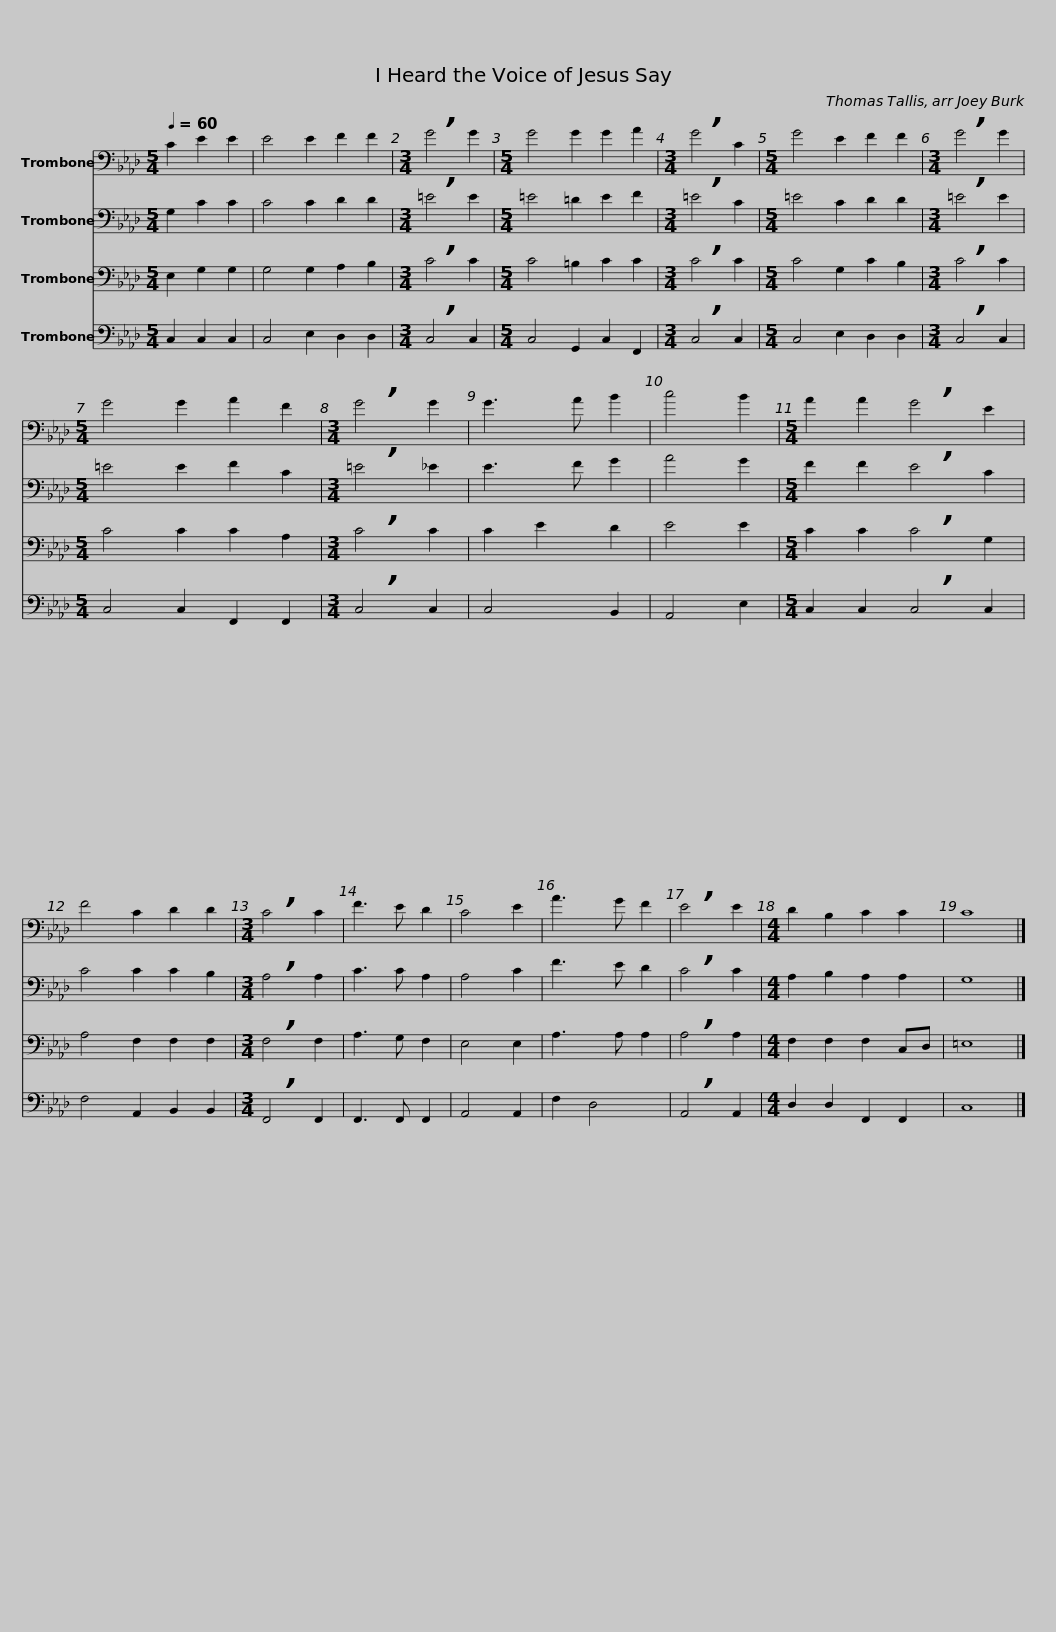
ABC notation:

X:1
%%score 1 2 3 4
L:1/8
Q:1/4=60
M:5/4
I:linebreak $
K:Ab
V:1 bass
V:2 bass
V:3 bass
V:4 bass
V:1
 C2 E2 E2 | E4 E2 F2 F2 |[M:3/4] !breath!G4 G2 |[M:5/4] G4 G2 G2 A2 |[M:3/4] !breath!G4 C2 | %5
[M:5/4] G4 E2 F2 F2 |$[M:3/4] !breath!G4 G2 |[M:5/4] G4 G2 A2 F2 |[M:3/4] !breath!G4 G2 | G3 A B2 | %10
 c4 B2 |[M:5/4] A2 A2 !breath!G4 E2 | F4 C2 D2 D2 |$[M:3/4] !breath!C4 C2 | F3 E D2 | %15
 C4 E2 | A3 G F2 | !breath!E4 E2 |[M:4/4] D2 B,2 C2 C2 | C8 |] %20
V:2
 G,2 C2 C2 | C4 C2 D2 D2 |[M:3/4] !breath!=E4 E2 |[M:5/4] =E4 =D2 E2 F2 |[M:3/4] !breath!=E4 C2 | %5
[M:5/4] =E4 C2 D2 D2 |$[M:3/4] !breath!=E4 E2 |[M:5/4] =E4 E2 F2 C2 |[M:3/4] !breath!=E4 _E2 | E3 F G2 | %10
 A4 G2 |[M:5/4] F2 F2 !breath!E4 C2 | C4 C2 C2 B,2 |$[M:3/4] !breath!A,4 A,2 | C3 C A,2 | %15
 A,4 C2 | F3 E D2 | !breath!C4 C2 |[M:4/4] A,2 B,2 A,2 A,2 | G,8 |] %20
V:3
 E,2 G,2 G,2 | G,4 G,2 A,2 B,2 |[M:3/4] !breath!C4 C2 |[M:5/4] C4 =B,2 C2 C2 |[M:3/4] !breath!C4 C2 | %5
[M:5/4] C4 G,2 C2 B,2 |$[M:3/4] !breath!C4 C2 |[M:5/4] C4 C2 C2 A,2 |[M:3/4] !breath!C4 C2 | C2 E2 D2 | %10
 E4 E2 |[M:5/4] C2 C2 !breath!C4 G,2 | A,4 F,2 F,2 F,2 |$[M:3/4] !breath!F,4 F,2 | A,3 G, F,2 | %15
 E,4 E,2 | A,3 A, A,2 | !breath!A,4 A,2 |[M:4/4] F,2 F,2 F,2 C,D, | =E,8 |] %20
V:4
 C,2 C,2 C,2 | C,4 E,2 D,2 D,2 |[M:3/4] !breath!C,4 C,2 |[M:5/4] C,4 G,,2 C,2 F,,2 |[M:3/4] !breath!C,4 C,2 | %5
[M:5/4] C,4 E,2 D,2 D,2 |$[M:3/4] !breath!C,4 C,2 |[M:5/4] C,4 C,2 F,,2 F,,2 |[M:3/4] !breath!C,4 C,2 | C,4 B,,2 | %10
 A,,4 E,2 |[M:5/4] C,2 C,2 !breath!C,4 C,2 | F,4 A,,2 B,,2 B,,2 |$[M:3/4] !breath!F,,4 F,,2 | F,,3 F,, F,,2 | %15
 A,,4 A,,2 | F,2 D,4 | !breath!A,,4 A,,2 |[M:4/4] D,2 D,2 F,,2 F,,2 | C,8 |] %20
